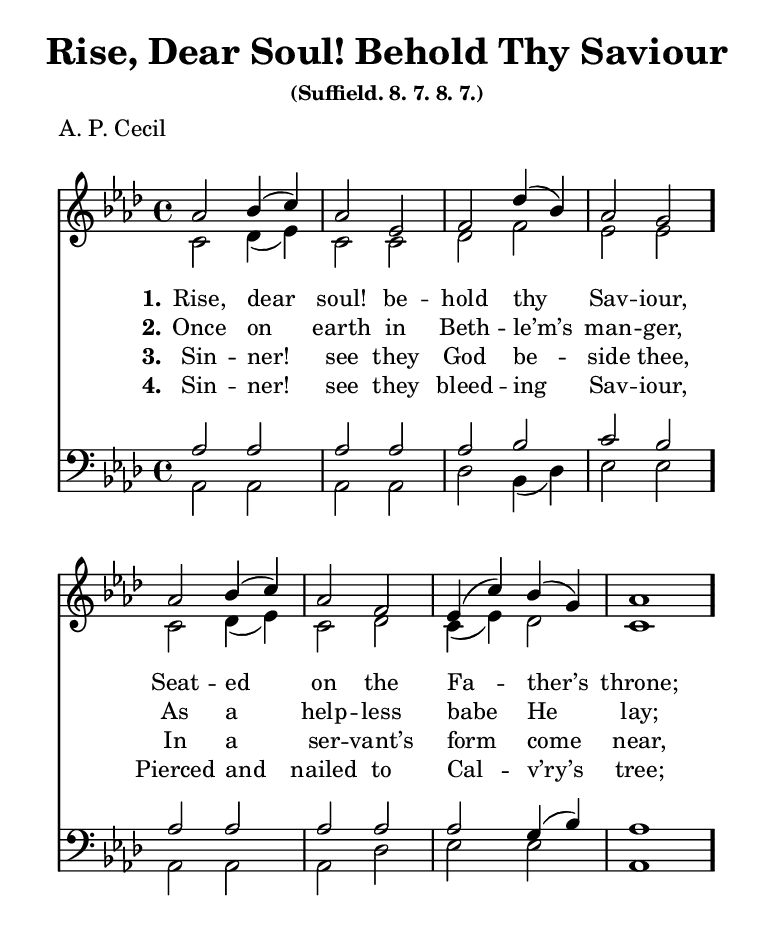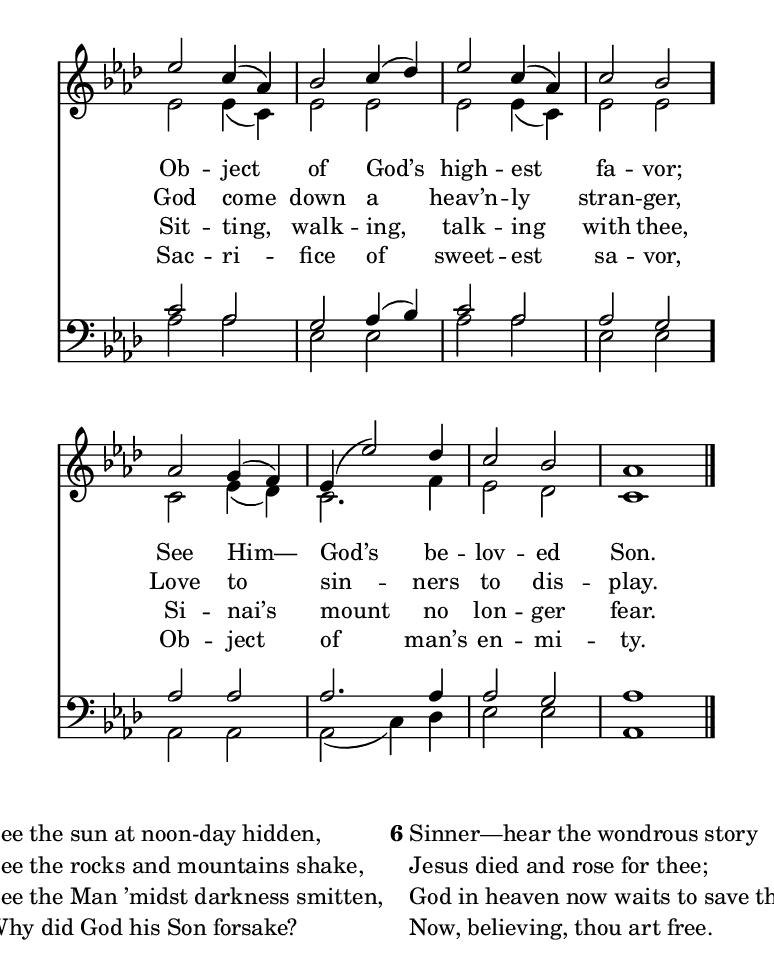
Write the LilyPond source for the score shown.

\include "common/global.ily"
\paper {
  \include "common/paper.ily"
  ragged-bottom = ##t
  ragged-last-bottom = ##t
  systems-per-page = ##f
  page-count = ##f
}

\header{
  title = "Rise, Dear Soul! Behold Thy Saviour"
  subsubtitle = "(Suffield. 8. 7. 8. 7.)"
  %meter = "8.7.8.7"
  poet = "A. P. Cecil"
  %composer = ""
  %copyright = ""
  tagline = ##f
}

% for fermata in MIDI
ta = { \tempo 4=120 }
tb = { \tempo 4=60  }

patternAA = { c2 c4( c4) | c2 c2 | c2 c4( c4) | c2 c2 }
patternAB = { c2 c4( c4) | c2 c2 | c2 c2      | c2 c2 }
patternAC = { c2 c2      | c2 c2 | c2 c2      | c2 c2 }
patternAD = { c2 c2      | c2 c2 | c2 c4( c4) | c2 c2 }

patternBA = { c2 c4( c4) | c2 c2 | c4( c4) c4( c4) | c1 }
patternBB = { c2 c4( c4) | c2 c2 | c4( c4) c2      | c1 }
patternBC = { c2 c2      | c2 c2 | c2      c4( c4) | c1 }
patternBD = { c2 c2      | c2 c2 | c2      c2      | c1 }

patternCA = { c2 c4( c4) | c2 c4( c4) | c2 c4( c4) | c2 c2 }
patternCB = { c2 c4( c4) | c2 c2      | c2 c4( c4) | c2 c2 }
patternCC = { c2 c2      | c2 c4( c4) | c2 c2      | c2 c2 }
patternCD = { c2 c2      | c2 c2      | c2 c2      | c2 c2 }

patternDA = { c2 c4( c4) | c4( c2) c4   | c2 c2 | c1 }
patternDB = { c2 c4( c4) | c2.   c4   | c2 c2 | c1 }
patternDC = { c2 c2      | c2.   c4   | c2 c2 | c1 }
patternDD = { c2 c2      | c2( c4) c4 | c2 c2 | c1 }

global = {
  \include "common/overrides.ily"
  \override Staff.TimeSignature.style = #'()
  \time 4/4
  \override Score.MetronomeMark.transparent = ##t % hide all fermata changes too
  \ta
  \key aes \major
  %\partial 4
  \autoBeamOff
}

notesSoprano = {
\global
\relative c'' {

  \changePitch \patternAA { aes bes c | aes ees | f des' bes | aes g }
  \changePitch \patternBA { aes bes c | aes f | ees c' bes g | aes }
  \changePitch \patternCA { ees' c aes | bes c des | ees c aes | c bes }
  \changePitch \patternDA { aes g f | ees ees' des | c bes | aes }

  \bar "|."

}
}

notesAlto = {
\global
\relative e' {

  \changePitch \patternAB { c des ees | c c | des f | ees ees }
  \changePitch \patternBB { c des ees | c des | c ees des | c }
  \changePitch \patternCB { ees ees c | ees ees | ees ees c | ees ees }
  \changePitch \patternDB { c ees des | c f | ees des | c }

}
}

notesTenor = {
\global
\relative a {

  \changePitch \patternAC { aes aes | aes aes | aes bes | c bes }
  \changePitch \patternBC { aes aes | aes aes | aes g bes | aes }
  \changePitch \patternCC { c aes | g aes bes | c aes | aes g }
  \changePitch \patternDC { aes aes | aes aes | aes g | aes }

}
}

notesBass = {
\global
\relative f, {

  \changePitch \patternAD { aes aes | aes aes | des bes des | ees ees }
  \changePitch \patternBD { aes, aes | aes des | ees ees | aes, }
  \changePitch \patternCD { aes' aes | ees ees | aes aes | ees ees }
  \changePitch \patternDD { aes, aes | aes c des | ees ees | aes, }

}
}

wordsA = \lyricmode {
\set stanza = "1."

Rise, dear soul! be -- hold thy Sav -- iour, \bar "."
Seat -- ed on the Fa -- ther’s throne; \bar "." \break
Ob -- ject of God’s high -- est fa -- vor; \bar "."
See Him— God’s be -- lov -- ed Son. \bar "." \break

}

wordsB = \lyricmode {
\set stanza = "2."

Once on earth in Beth -- le’m’s man -- ger,
As a help -- less babe He lay;
God come down a heav’n -- ly stran -- ger,
Love to sin -- ners to dis -- play.

}

wordsC = \lyricmode {
\set stanza = "3."

Sin -- ner! see they God be -- side thee,
In a ser -- vant’s form come near,
Sit -- ting, walk -- ing, talk -- ing with thee,
Si -- nai’s mount no lon -- ger fear.

}

wordsD = \lyricmode {
\set stanza = "4."

Sin -- ner! see they bleed -- ing Sav -- iour,
Pierced and nailed to Cal -- v’ry’s tree;
Sac -- ri -- fice of sweet -- est sa -- vor,
Ob -- ject of man’s en -- mi -- ty.

}

wordsE = \markuplist {

\line { See the sun at noon-day hidden, }
\line { See the rocks and mountains shake, }
\line { See the Man ’midst darkness smitten, }
\line { Why did God his Son forsake? }

}

wordsF = \markuplist {

\line { Sinner—hear the wondrous story }
\line { Jesus died and rose for thee; }
\line { God in heaven now waits to save thee, }
\line { Now, believing, thou art free. }

}

\score {
  \context ChoirStaff <<
    \context Staff = upper <<
      \set ChoirStaff.systemStartDelimiter = #'SystemStartBar
      \context Voice  = sopranos { \voiceOne << \notesSoprano >> }
      \context Voice  = altos { \voiceTwo << \notesAlto >> }
      \context Lyrics = one   \lyricsto sopranos \wordsA
      \context Lyrics = two   \lyricsto sopranos \wordsB
      \context Lyrics = three \lyricsto sopranos \wordsC
      \context Lyrics = four  \lyricsto sopranos \wordsD
      %\context Lyrics = five  \lyricsto sopranos \wordsE
    >>
    \context Staff = men <<
      \clef bass
      \context Voice  = tenors { \voiceOne << \notesTenor >> }
      \context Voice  = basses { \voiceTwo << \notesBass >> }
    >>
  >>
  \layout {
    \include "common/layout.ily"
  }
  \midi{
    \include "common/midi.ily"
  }
}

\markup { \fill-line { \column {
  \line{ \bold 5 \column { \wordsE } \bold 6 \column { \wordsF } }
} } }

\version "2.18.0"  % necessary for upgrading to future LilyPond versions.

% vi:set et ts=2 sw=2 ai nocindent syntax=lilypond
